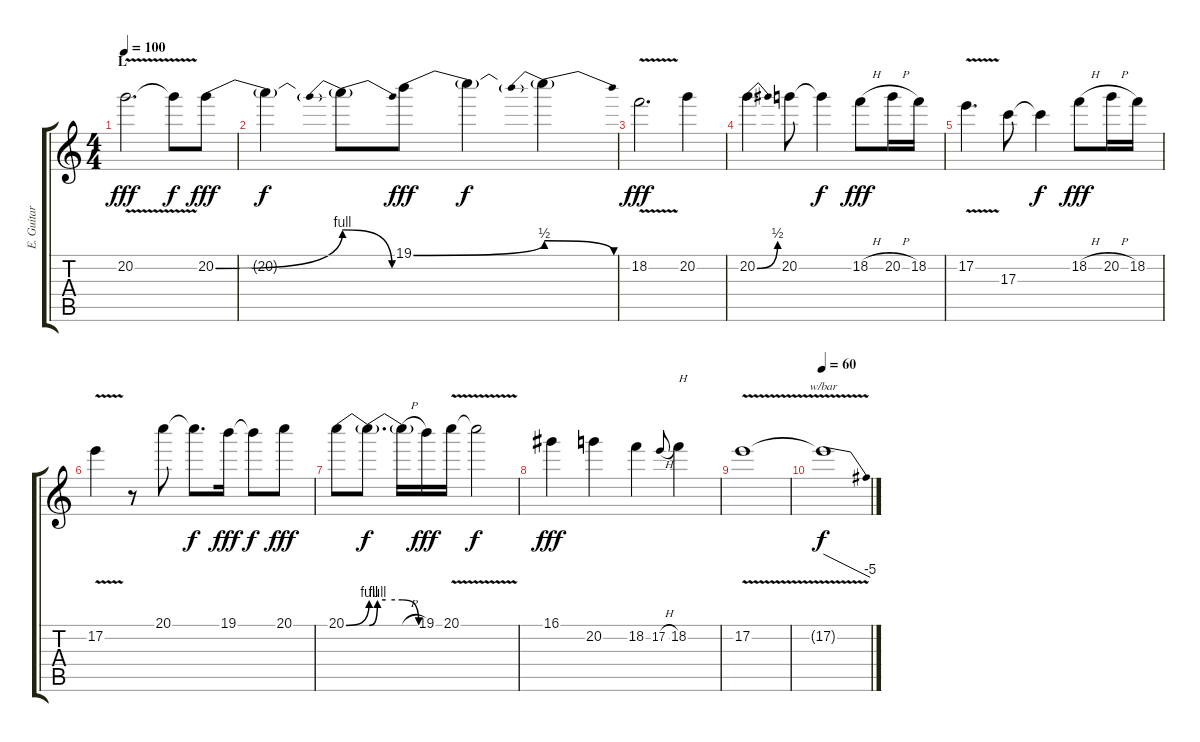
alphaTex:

\track ("E. Guitar II" "E. Guitar ") {instrument overdrivenguitar}
\staff {score tabs}
\tuning (E4 B3 G3 D3 A2 E2) {hide}
\ts (4 4)
\section ("" "L")
\tempo 100
\clef g2
\ks c
20.2{v}.2{d dy fff} 20.2{t}.8{dy f} 20.2{be (bend 0 0 60 4)}.8{dy fff} |
20.2{t}.4{dy f} 20.2{be (prebendrelease 0 4 60 0) t}.8 19.1{be (bend 0 0 60 2)}.8{dy fff} 19.1{t}.4{dy f} 19.1{be (prebendrelease 0 2 60 0) t}.4 |
18.2{v}.2{d dy fff} 20.2.4 |
20.2{be (bend 0 0 60 2)}.4{d} 20.2.8 20.2{t}.4{dy f} 18.2{h}.8{dy fff} 20.2{h}.16 18.2.16 |
17.2{v}.4{d} 17.3.8 17.3{t}.4{dy f} 18.2{h}.8{dy fff} 20.2{h}.16 18.2.16 |
17.2{v}.4 r.8 20.1.8 20.1{t}.8{d dy f} 19.1.16{dy fff} 19.1{t}.8{dy f} 20.1.8{dy fff} |
20.1{be (bend 0 0 60 4)}.8 20.1{be (custom 0 0 10 4 20 4 40 4 60 0) t}.8{d dy f} 20.1{h t}.16 19.1.16{dy fff} 20.1{v}.16 20.1{t}.2{dy f} |
16.1.4{dy fff} 20.2.4 18.2.4 17.2{h}.8{gr onbeat} 18.2.4{txt "H"} |
17.2{v}.1 |
\tempo 60
17.2{t}.1{tbe (dive default 0 0 60 -20) dy f}
